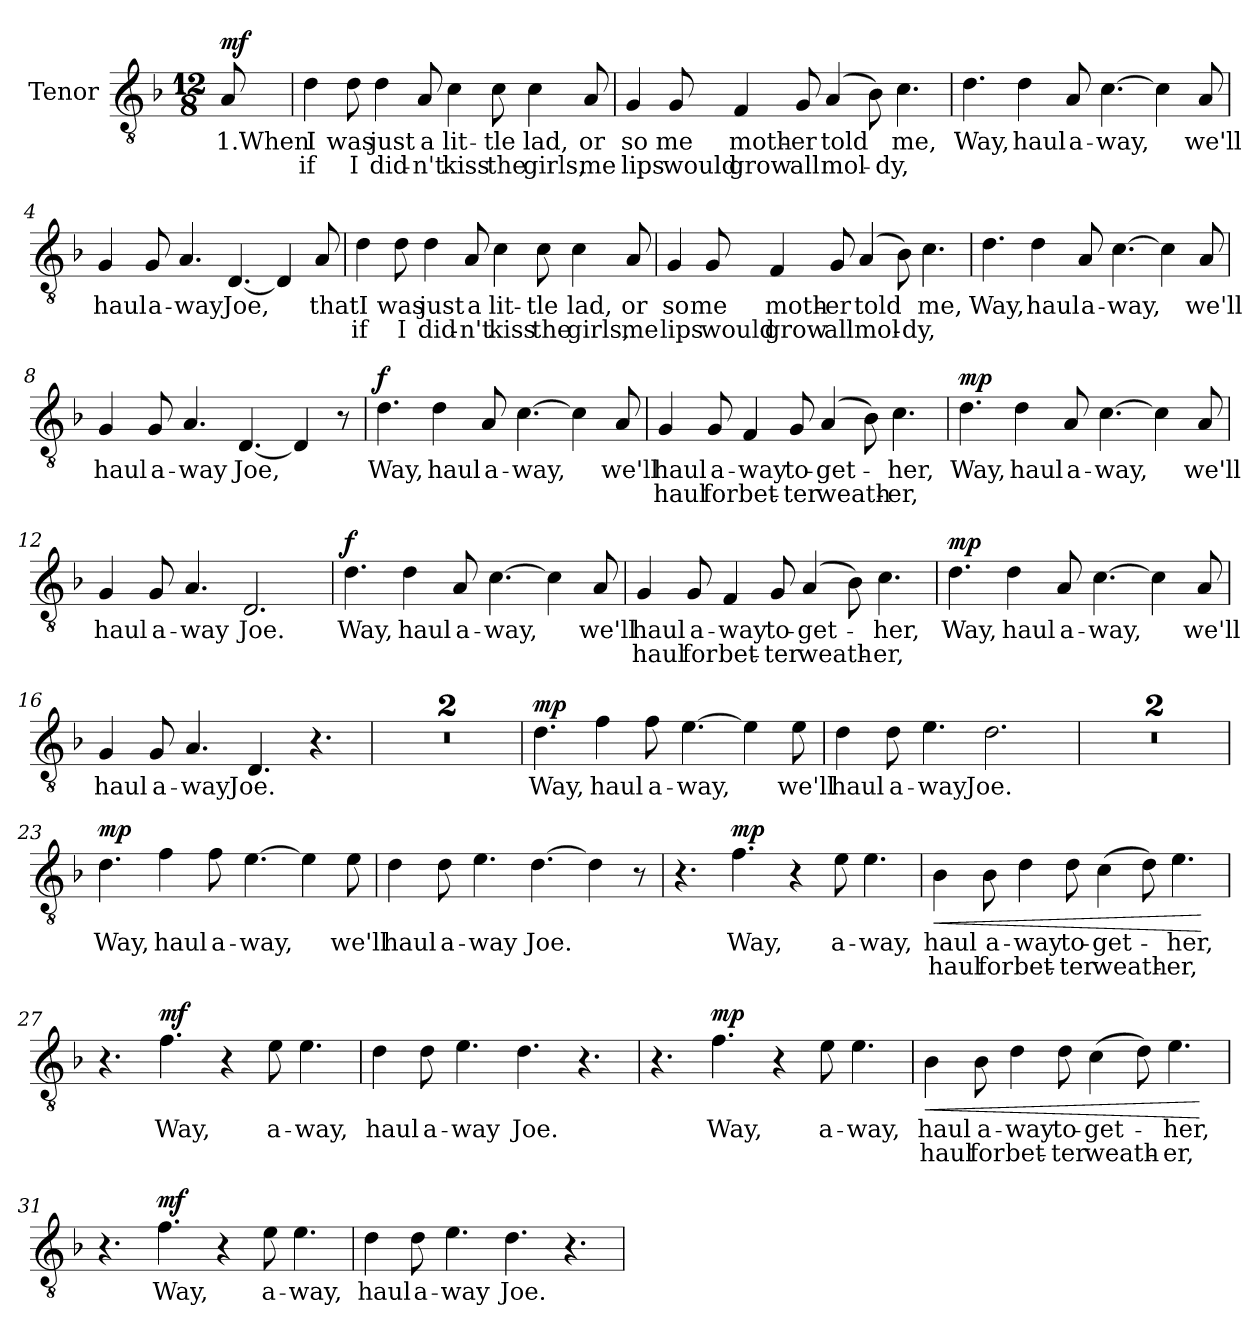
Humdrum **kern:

**kern	**text	**text	**dynam
*part1	*part1	*part1	*part1
*staff1	*staff1	*staff1	*staff1
*I"Tenor	*	*	*
*I'T.	*	*	*
*clefGv2	*	*	*
*k[b-]	*	*	*
*d:	*	*	*
*M12/8	*	*	*
*MM140	*	*	*
=	=	=	=
!	!LO:LY:b	!	!LO:DY:a
8A/	1.When	.	mf
=1	=1	=1	=1
!	!LO:LY:b	!LO:LY:b	!
4d\	I	if	.
!	!LO:LY:b	!LO:LY:b	!
8d\	was	I	.
!	!LO:LY:b	!LO:LY:b	!
4d\	just	did-	.
!	!LO:LY:b	!LO:LY:b	!
8A/	a	-n't	.
!	!LO:LY:b	!LO:LY:b	!
4c\	lit-	kiss	.
!	!LO:LY:b	!LO:LY:b	!
8c\	-tle	the	.
!	!LO:LY:b	!LO:LY:b	!
4c\	lad,	girls,	.
!	!LO:LY:b	!LO:LY:b	!
8A/	or	me	.
=2	=2	=2	=2
!	!LO:LY:b	!LO:LY:b	!
4G/	so	lips	.
!	!LO:LY:b	!LO:LY:b	!
8G/	me	would	.
!	!LO:LY:b	!LO:LY:b	!
4F/	moth-	grow	.
!	!LO:LY:b	!LO:LY:b	!
8G/	-er	all	.
!	!LO:LY:b	!LO:LY:b	!
(>4A/	told	mol-	.
8B-\)	.	.	.
!	!LO:LY:b	!LO:LY:b	!
4.c\	me,	-dy,	.
!!LO:LB:g=z
=3	=3	=3	=3
!	!LO:LY:b	!	!
4.d\	Way,	.	.
!	!LO:LY:b	!	!
4d\	haul	.	.
!	!LO:LY:b	!	!
8A/	a-	.	.
!	!LO:LY:b	!	!
[4.c\	-way,	.	.
4c\]	.	.	.
!	!LO:LY:b	!	!
8A/	we'll	.	.
=4	=4	=4	=4
!	!LO:LY:b	!	!
4G/	haul	.	.
!	!LO:LY:b	!	!
8G/	a-	.	.
!	!LO:LY:b	!	!
4.A/	-way	.	.
!	!LO:LY:b	!	!
[4.D/	Joe,	.	.
4D/]	.	.	.
!	!LO:LY:b	!	!
8A/	that	.	.
=5	=5	=5	=5
!	!LO:LY:b	!LO:LY:b	!
4d\	I	if	.
!	!LO:LY:b	!LO:LY:b	!
8d\	was	I	.
!	!LO:LY:b	!LO:LY:b	!
4d\	just	did-	.
!	!LO:LY:b	!LO:LY:b	!
8A/	a	-n't	.
!	!LO:LY:b	!LO:LY:b	!
4c\	lit-	kiss	.
!	!LO:LY:b	!LO:LY:b	!
8c\	-tle	the	.
!	!LO:LY:b	!LO:LY:b	!
4c\	lad,	girls,	.
!	!LO:LY:b	!LO:LY:b	!
8A/	or	me	.
!!LO:LB:g=z
=6	=6	=6	=6
!	!LO:LY:b	!LO:LY:b	!
4G/	so	lips	.
!	!LO:LY:b	!LO:LY:b	!
8G/	me	would	.
!	!LO:LY:b	!LO:LY:b	!
4F/	moth-	grow	.
!	!LO:LY:b	!LO:LY:b	!
8G/	-er	all	.
!	!LO:LY:b	!LO:LY:b	!
(>4A/	told	mol-	.
8B-\)	.	.	.
!	!LO:LY:b	!LO:LY:b	!
4.c\	me,	-dy,	.
!!LO:LB:g=z
=7	=7	=7	=7
!	!LO:LY:b	!	!
4.d\	Way,	.	.
!	!LO:LY:b	!	!
4d\	haul	.	.
!	!LO:LY:b	!	!
8A/	a-	.	.
!	!LO:LY:b	!	!
[4.c\	-way,	.	.
4c\]	.	.	.
!	!LO:LY:b	!	!
8A/	we'll	.	.
=8	=8	=8	=8
!	!LO:LY:b	!	!
4G/	haul	.	.
!	!LO:LY:b	!	!
8G/	a-	.	.
!	!LO:LY:b	!	!
4.A/	-way	.	.
!	!LO:LY:b	!	!
[4.D/	Joe,	.	.
4D/]	.	.	.
8r	.	.	.
=9	=9	=9	=9
!	!LO:LY:b	!	!LO:DY:a
4.d\	Way,	.	f
!	!LO:LY:b	!	!
4d\	haul	.	.
!	!LO:LY:b	!	!
8A/	a-	.	.
!	!LO:LY:b	!	!
[4.c\	-way,	.	.
4c\]	.	.	.
!	!LO:LY:b	!	!
8A/	we'll	.	.
!!LO:LB:g=z
=10	=10	=10	=10
!	!LO:LY:b	!LO:LY:b	!
4G/	haul	haul	.
!	!LO:LY:b	!LO:LY:b	!
8G/	a-	for	.
!	!LO:LY:b	!LO:LY:b	!
4F/	-way	bet-	.
!	!LO:LY:b	!LO:LY:b	!
8G/	to-	-ter	.
!	!LO:LY:b	!LO:LY:b	!
(>4A/	-get-	weath-	.
8B-\)	.	.	.
!	!LO:LY:b	!LO:LY:b	!
4.c\	-her,	-er,	.
=11	=11	=11	=11
!	!LO:LY:b	!	!LO:DY:a
4.d\	Way,	.	mp
!	!LO:LY:b	!	!
4d\	haul	.	.
!	!LO:LY:b	!	!
8A/	a-	.	.
!	!LO:LY:b	!	!
[4.c\	-way,	.	.
4c\]	.	.	.
!	!LO:LY:b	!	!
8A/	we'll	.	.
=12	=12	=12	=12
!	!LO:LY:b	!	!
4G/	haul	.	.
!	!LO:LY:b	!	!
8G/	a-	.	.
!	!LO:LY:b	!	!
4.A/	-way	.	.
!	!LO:LY:b	!	!
2.D/	Joe.	.	.
!!LO:LB:g=z
=13	=13	=13	=13
!	!LO:LY:b	!	!LO:DY:a
4.d\	Way,	.	f
!	!LO:LY:b	!	!
4d\	haul	.	.
!	!LO:LY:b	!	!
8A/	a-	.	.
!	!LO:LY:b	!	!
[4.c\	-way,	.	.
4c\]	.	.	.
!	!LO:LY:b	!	!
8A/	we'll	.	.
!!LO:LB:g=z
=14	=14	=14	=14
!	!LO:LY:b	!LO:LY:b	!
4G/	haul	haul	.
!	!LO:LY:b	!LO:LY:b	!
8G/	a-	for	.
!	!LO:LY:b	!LO:LY:b	!
4F/	-way	bet-	.
!	!LO:LY:b	!LO:LY:b	!
8G/	to-	-ter	.
!	!LO:LY:b	!LO:LY:b	!
(>4A/	-get-	weath-	.
8B-\)	.	.	.
!	!LO:LY:b	!LO:LY:b	!
4.c\	-her,	-er,	.
=15	=15	=15	=15
!	!LO:LY:b	!	!LO:DY:a
4.d\	Way,	.	mp
!	!LO:LY:b	!	!
4d\	haul	.	.
!	!LO:LY:b	!	!
8A/	a-	.	.
!	!LO:LY:b	!	!
[4.c\	-way,	.	.
4c\]	.	.	.
!	!LO:LY:b	!	!
8A/	we'll	.	.
=16	=16	=16	=16
!	!LO:LY:b	!	!
4G/	haul	.	.
!	!LO:LY:b	!	!
8G/	a-	.	.
!	!LO:LY:b	!	!
4.A/	-way	.	.
!	!LO:LY:b	!	!
4.D/	Joe.	.	.
4.r	.	.	.
!!LO:PB:g=z
=17	=17	=17	=17
1.r	.	.	.
=18	=18	=18	=18
1.r	.	.	.
=19	=19	=19	=19
!	!LO:LY:b	!	!LO:DY:a
4.d\	Way,	.	mp
!	!LO:LY:b	!	!
4f\	haul	.	.
!	!LO:LY:b	!	!
8f\	a-	.	.
!	!LO:LY:b	!	!
[4.e\	-way,	.	.
4e\]	.	.	.
!	!LO:LY:b	!	!
8e\	we'll	.	.
=20	=20	=20	=20
!	!LO:LY:b	!	!
4d\	haul	.	.
!	!LO:LY:b	!	!
8d\	a-	.	.
!	!LO:LY:b	!	!
4.e\	-way	.	.
!	!LO:LY:b	!	!
2.d\	Joe.	.	.
=21	=21	=21	=21
1.r	.	.	.
=22	=22	=22	=22
1.r	.	.	.
=23	=23	=23	=23
!	!LO:LY:b	!	!LO:DY:a
4.d\	Way,	.	mp
!	!LO:LY:b	!	!
4f\	haul	.	.
!	!LO:LY:b	!	!
8f\	a-	.	.
!	!LO:LY:b	!	!
[4.e\	-way,	.	.
4e\]	.	.	.
!	!LO:LY:b	!	!
8e\	we'll	.	.
!!LO:LB:g=z
=24	=24	=24	=24
!	!LO:LY:b	!	!
4d\	haul	.	.
!	!LO:LY:b	!	!
8d\	a-	.	.
!	!LO:LY:b	!	!
4.e\	-way	.	.
!	!LO:LY:b	!	!
[4.d\	Joe.	.	.
4d\]	.	.	.
8r	.	.	.
!!LO:LB:g=z
=25	=25	=25	=25
4.r	.	.	.
!	!LO:LY:b	!	!LO:DY:a
4.f\	Way,	.	mp
4r	.	.	.
!	!LO:LY:b	!	!
8e\	a-	.	.
!	!LO:LY:b	!	!
4.e\	-way,	.	.
=26	=26	=26	=26
!	!LO:LY:b	!LO:LY:b	!LO:HP:b
4B-\	haul	haul	<
!	!LO:LY:b	!LO:LY:b	!
8B-\	a-	for	.
!	!LO:LY:b	!LO:LY:b	!
4d\	-way	bet-	.
!	!LO:LY:b	!LO:LY:b	!
8d\	to-	-ter	.
!	!LO:LY:b	!LO:LY:b	!
(>4c\	-get-	weath-	.
8d\)	.	.	.
!	!LO:LY:b	!LO:LY:b	!
4.e\	-her,	-er,	.
.	.	.	[
=27	=27	=27	=27
4.r	.	.	.
!	!LO:LY:b	!	!LO:DY:a
4.f\	Way,	.	mf
4r	.	.	.
!	!LO:LY:b	!	!
8e\	a-	.	.
!	!LO:LY:b	!	!
4.e\	-way,	.	.
=28	=28	=28	=28
!	!LO:LY:b	!	!
4d\	haul	.	.
!	!LO:LY:b	!	!
8d\	a-	.	.
!	!LO:LY:b	!	!
4.e\	-way	.	.
!	!LO:LY:b	!	!
4.d\	Joe.	.	.
4.r	.	.	.
!!LO:LB:g=z
=29	=29	=29	=29
4.r	.	.	.
!	!LO:LY:b	!	!LO:DY:a
4.f\	Way,	.	mp
4r	.	.	.
!	!LO:LY:b	!	!
8e\	a-	.	.
!	!LO:LY:b	!	!
4.e\	-way,	.	.
=30	=30	=30	=30
!	!LO:LY:b	!LO:LY:b	!LO:HP:b
4B-\	haul	haul	<
!	!LO:LY:b	!LO:LY:b	!
8B-\	a-	for	.
!	!LO:LY:b	!LO:LY:b	!
4d\	-way	bet-	.
!	!LO:LY:b	!LO:LY:b	!
8d\	to-	-ter	.
!	!LO:LY:b	!LO:LY:b	!
(>4c\	-get-	weath-	.
8d\)	.	.	.
!	!LO:LY:b	!LO:LY:b	!
4.e\	-her,	-er,	.
.	.	.	[
=31	=31	=31	=31
4.r	.	.	.
!	!LO:LY:b	!	!LO:DY:a
4.f\	Way,	.	mf
4r	.	.	.
!	!LO:LY:b	!	!
8e\	a-	.	.
!	!LO:LY:b	!	!
4.e\	-way,	.	.
=32	=32	=32	=32
!	!LO:LY:b	!	!
4d\	haul	.	.
!	!LO:LY:b	!	!
8d\	a-	.	.
!	!LO:LY:b	!	!
4.e\	-way	.	.
!	!LO:LY:b	!	!
4.d\	Joe.	.	.
4.r	.	.	.
=	=	=	=
*-	*-	*-	*-
